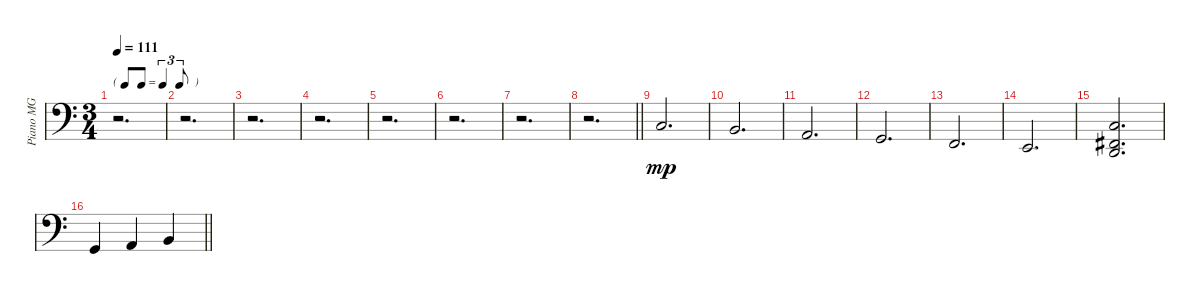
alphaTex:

\track ("Piano MG" "Piano MG") {instrument brightacousticpiano}
\staff {score}
\tuning (C3 G2 D2 A1 E1 B0) {hide}
\ts (3 4)
\tf triplet8th
\tempo 111
\clef f4
\ks c
r.2{d dy mp instrument brightacousticpiano} |
r.2{d} |
r.2{d} |
r.2{d} |
r.2{d} |
r.2{d} |
r.2{d} |
\barLineRight lightlight
r.2{d} |
0.1.2{d} |
4.2.2{d} |
2.2.2{d} |
0.2.2{d} |
3.3.2{d} |
2.3.2{d} |
(0.1 0.3 9.4).2{d} |
\barLineRight lightlight
0.2.4 2.2.4 4.2.4
